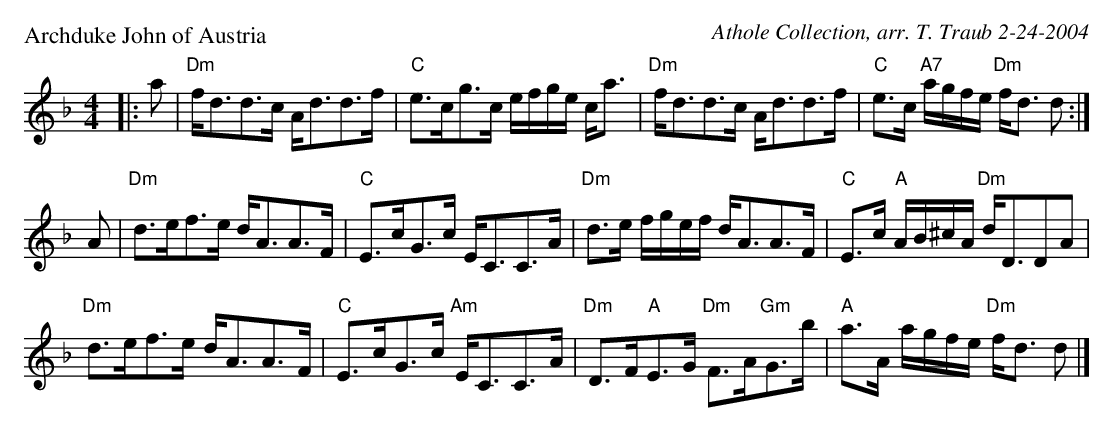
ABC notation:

X:1
P: Archduke John of Austria
C: Athole Collection, arr. T. Traub 2-24-2004
M: 4/4
K: Dm
L: 1/8
|: a|"Dm"f<dd>c A<dd>f|"C"e>cg>c e/f/g/e/ c<a|"Dm"f<dd>c A<dd>f|"C"e>c "A7"a/g/f/e/ "Dm"f<d d :|
A|"Dm"d>ef>e d<AA>F|"C"E>cG>c E<CC>A|"Dm"d>e f/g/e/f/ d<AA>F |"C"E>c "A"A/B/^c/A/ "Dm"d<DDA|
"Dm"d>ef>e d<AA>F|"C"E>cG>c "Am"E<CC>A|"Dm"D>F"A"E>G "Dm"F>A"Gm"G>b|"A"a>A a/g/f/e/ "Dm"f<d d |]
